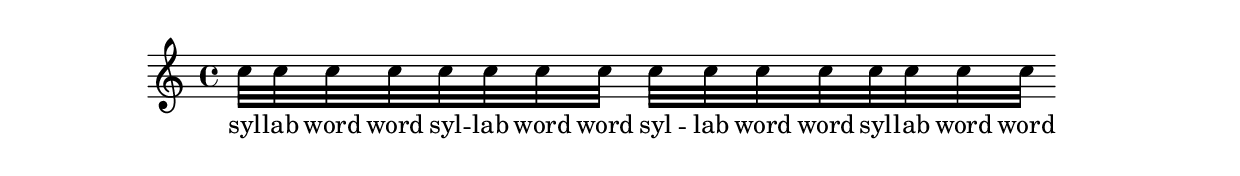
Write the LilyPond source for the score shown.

%% DO NOT EDIT this file manually; it is automatically
%% generated from LSR http://lsr.dsi.unimi.it
%% Make any changes in LSR itself, or in Documentation/snippets/new/ ,
%% and then run scripts/auxiliar/makelsr.py
%%
%% This file is in the public domain.
\version "2.14.0"

\header {
  lsrtags = "vocal-music"

%% Translation of GIT committish: 8b93de6ce951b7b14bc7818f31019524295b990f
  texidoces = "

Si LilyPond no cree que haya sitio suficiente para un guión separador
de sílabas, lo omitirá.  Se puede sobreescribir este comportamiento
con la propiedad @code{minimum-distance} de @code{LyricHyphen}.

"
  doctitlees = "Forzar la visibilidad de los guiones separadores de sílabas"



  texidoc = "
If LilyPond does not think there is space for a hyphen, it will be
omitted.  The behaviour can be overridden with the
@code{minimum-distance} property of @code{LyricHyphen}.

"
  doctitle = "Forcing hyphens to be shown"
} % begin verbatim

\relative c'' {
  c32 c c c
  c32 c c c
  c32 c c c
  c32 c c c
}
\addlyrics {
  syl -- lab word word
  \override LyricHyphen #'minimum-distance = #1.0
  syl -- lab word word
  \override LyricHyphen #'minimum-distance = #2.0
  syl -- lab word word
  \revert LyricHyphen #'minimum-distance
  syl -- lab word word
}
